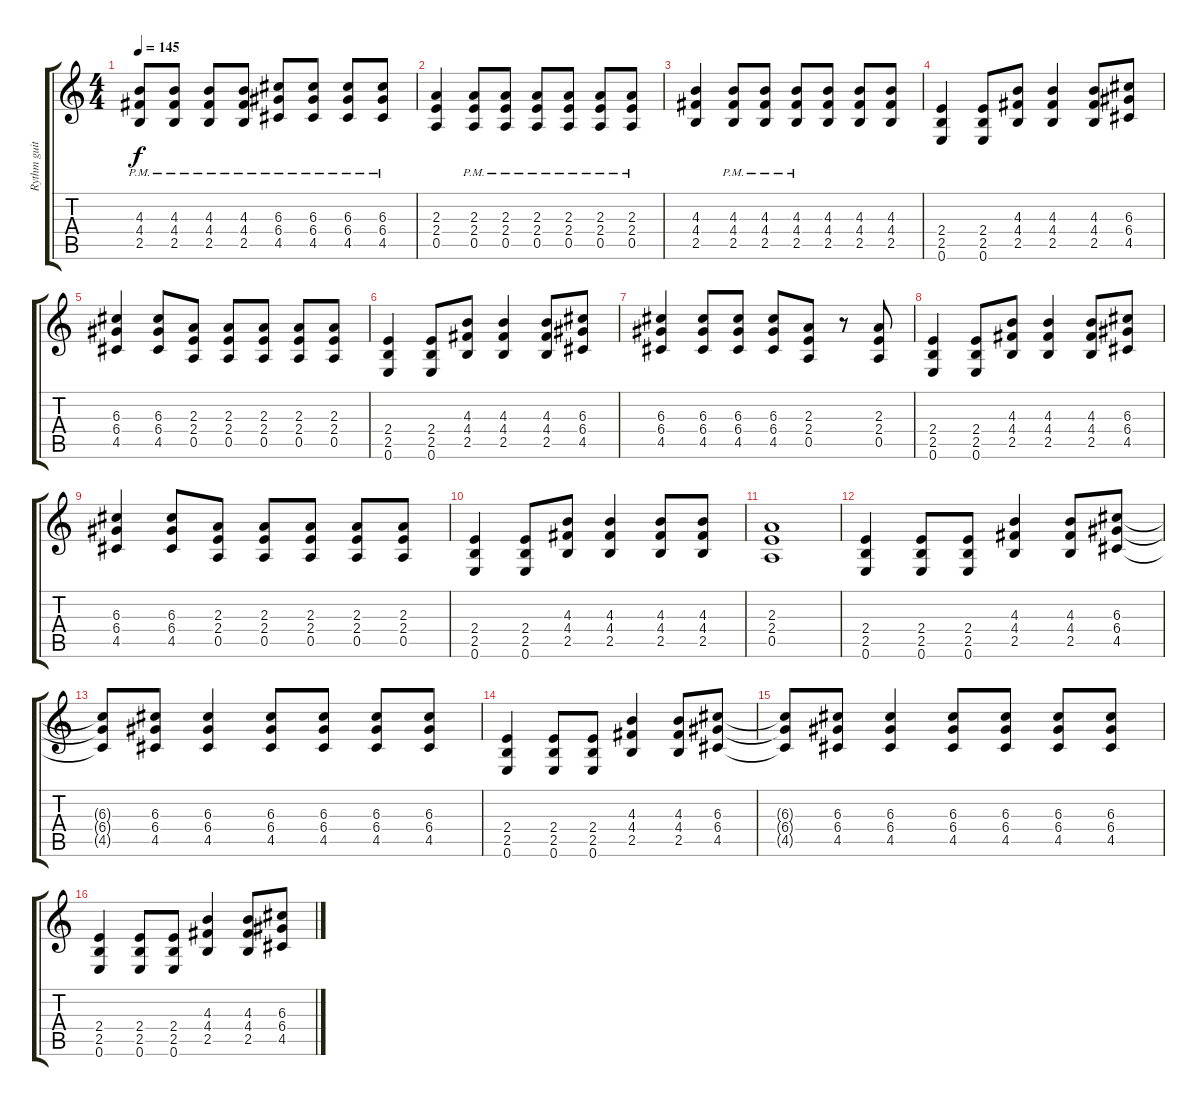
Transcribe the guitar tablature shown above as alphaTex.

\track ("Rythm guitar" "Rythm guit") {instrument distortionguitar}
\staff {score tabs}
\tuning (E4 B3 G3 D3 A2 E2) {hide}
\ts (4 4)
\tempo 145
\clef g2
\ks c
(4.3{pm} 4.4{pm} 2.5{pm}).8{dy f} (4.3{pm} 4.4{pm} 2.5{pm}).8 (4.3{pm} 4.4{pm} 2.5{pm}).8 (4.3{pm} 4.4{pm} 2.5{pm}).8 (6.3{pm} 6.4{pm} 4.5{pm}).8 (6.3{pm} 6.4{pm} 4.5{pm}).8 (6.3{pm} 6.4{pm} 4.5{pm}).8 (6.3{pm} 6.4{pm} 4.5{pm}).8 |
(2.3 2.4 0.5).4 (2.3{pm} 2.4{pm} 0.5{pm}).8 (2.3{pm} 2.4{pm} 0.5{pm}).8 (2.3{pm} 2.4{pm} 0.5{pm}).8 (2.3{pm} 2.4{pm} 0.5{pm}).8 (2.3{pm} 2.4{pm} 0.5{pm}).8 (2.3{pm} 2.4{pm} 0.5{pm}).8 |
(4.3 4.4 2.5).4 (4.3{pm} 4.4{pm} 2.5{pm}).8 (4.3{pm} 4.4{pm} 2.5{pm}).8 (4.3{pm} 4.4{pm} 2.5{pm}).8 (4.3 4.4 2.5).8 (4.3 4.4 2.5).8 (4.3 4.4 2.5).8 |
(2.4 2.5 0.6).4 (2.4 2.5 0.6).8 (4.3 4.4 2.5).8 (4.3 4.4 2.5).4 (4.3 4.4 2.5).8 (6.3 6.4 4.5).8 |
(6.3 6.4 4.5).4 (6.3 6.4 4.5).8 (2.3 2.4 0.5).8 (2.3 2.4 0.5).8 (2.3 2.4 0.5).8 (2.3 2.4 0.5).8 (2.3 2.4 0.5).8 |
(2.4 2.5 0.6).4 (2.4 2.5 0.6).8 (4.3 4.4 2.5).8 (4.3 4.4 2.5).4 (4.3 4.4 2.5).8 (6.3 6.4 4.5).8 |
(6.3 6.4 4.5).4 (6.3 6.4 4.5).8 (6.3 6.4 4.5).8 (6.3 6.4 4.5).8 (2.3 2.4 0.5).8 r.8 (2.3 2.4 0.5).8 |
(2.4 2.5 0.6).4 (2.4 2.5 0.6).8 (4.3 4.4 2.5).8 (4.3 4.4 2.5).4 (4.3 4.4 2.5).8 (6.3 6.4 4.5).8 |
(6.3 6.4 4.5).4 (6.3 6.4 4.5).8 (2.3 2.4 0.5).8 (2.3 2.4 0.5).8 (2.3 2.4 0.5).8 (2.3 2.4 0.5).8 (2.3 2.4 0.5).8 |
(2.4 2.5 0.6).4 (2.4 2.5 0.6).8 (4.3 4.4 2.5).8 (4.3 4.4 2.5).4 (4.3 4.4 2.5).8 (4.3 4.4 2.5).8 |
(2.3 2.4 0.5).1 |
(2.4 2.5 0.6).4 (2.4 2.5 0.6).8 (2.4 2.5 0.6).8 (4.3 4.4 2.5).4 (4.3 4.4 2.5).8 (6.3 6.4 4.5).8 |
(6.3{t} 6.4{t} 4.5{t}).8 (6.3 6.4 4.5).8 (6.3 6.4 4.5).4 (6.3 6.4 4.5).8 (6.3 6.4 4.5).8 (6.3 6.4 4.5).8 (6.3 6.4 4.5).8 |
(2.4 2.5 0.6).4 (2.4 2.5 0.6).8 (2.4 2.5 0.6).8 (4.3 4.4 2.5).4 (4.3 4.4 2.5).8 (6.3 6.4 4.5).8 |
(6.3{t} 6.4{t} 4.5{t}).8 (6.3 6.4 4.5).8 (6.3 6.4 4.5).4 (6.3 6.4 4.5).8 (6.3 6.4 4.5).8 (6.3 6.4 4.5).8 (6.3 6.4 4.5).8 |
(2.4 2.5 0.6).4 (2.4 2.5 0.6).8 (2.4 2.5 0.6).8 (4.3 4.4 2.5).4 (4.3 4.4 2.5).8 (6.3 6.4 4.5).8
